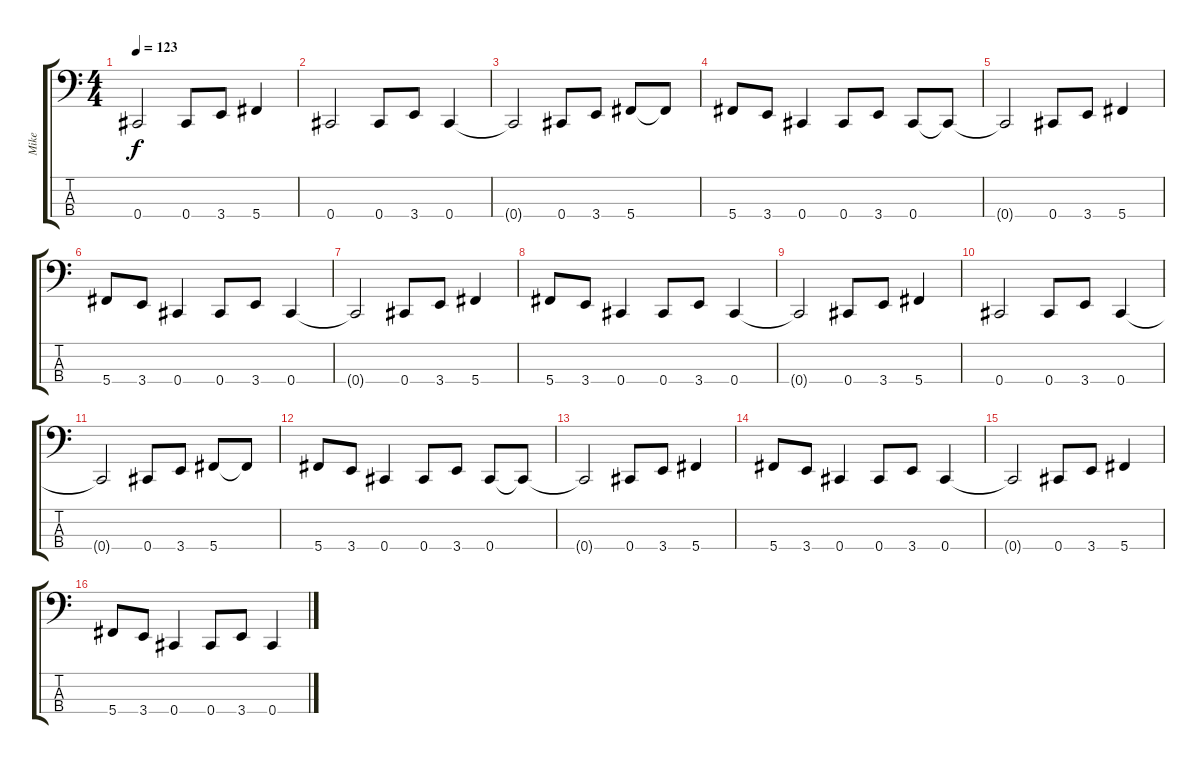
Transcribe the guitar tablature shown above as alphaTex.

\track ("Mike" "Mike") {instrument electricbassfinger}
\staff {score tabs}
\tuning (Gb2 Db2 Ab1 Db1) {hide}
\ts (4 4)
\tempo 123
\clef f4
\ks c
0.4{t}.2{dy f} 0.4.8 3.4.8 5.4.4 |
0.4.2 0.4.8 3.4.8 0.4.4 |
0.4{t}.2 0.4.8 3.4.8 5.4.8 5.4{t}.8 |
5.4.8 3.4.8 0.4.4 0.4.8 3.4.8 0.4.8 0.4{t}.8 |
0.4{t}.2 0.4.8 3.4.8 5.4.4 |
5.4.8 3.4.8 0.4.4 0.4.8 3.4.8 0.4.4 |
0.4{t}.2 0.4.8 3.4.8 5.4.4 |
5.4.8 3.4.8 0.4.4 0.4.8 3.4.8 0.4.4 |
0.4{t}.2 0.4.8 3.4.8 5.4.4 |
0.4.2 0.4.8 3.4.8 0.4.4 |
0.4{t}.2 0.4.8 3.4.8 5.4.8 5.4{t}.8 |
5.4.8 3.4.8 0.4.4 0.4.8 3.4.8 0.4.8 0.4{t}.8 |
0.4{t}.2 0.4.8 3.4.8 5.4.4 |
5.4.8 3.4.8 0.4.4 0.4.8 3.4.8 0.4.4 |
0.4{t}.2 0.4.8 3.4.8 5.4.4 |
5.4.8 3.4.8 0.4.4 0.4.8 3.4.8 0.4.4
